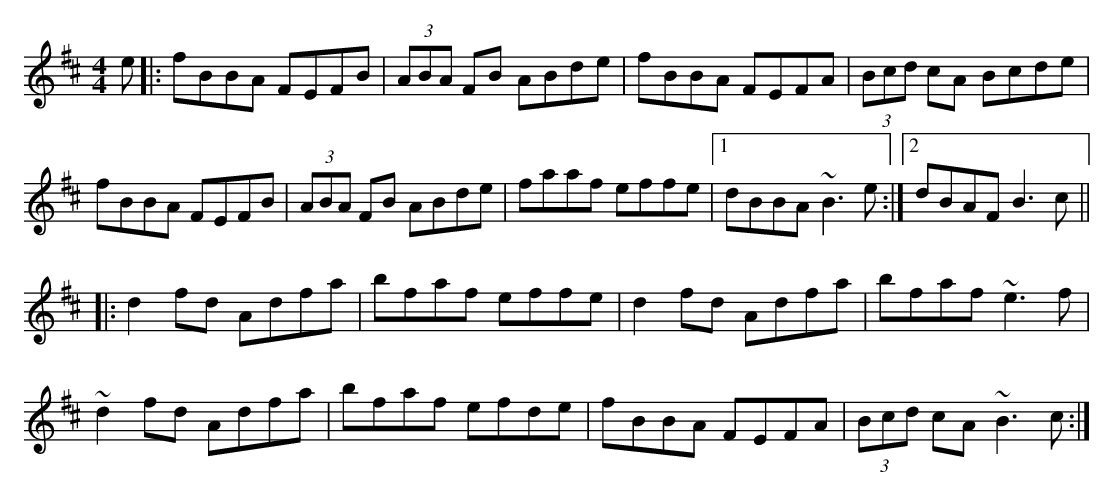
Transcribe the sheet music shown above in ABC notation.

X:1
M:4/4
K:Bmin
e|:fBBA FEFB|(3ABA FB ABde|fBBA FEFA|(3Bcd cA Bcde|
fBBA FEFB|(3ABA FB ABde|faaf effe|1 dBBA ~B3e:|2 dBAF B3c||
|:d2fd Adfa|bfaf effe|d2fd Adfa|bfaf ~e3f|
~d2fd Adfa|bfaf efde|fBBA FEFA|(3Bcd cA ~B3c:|
